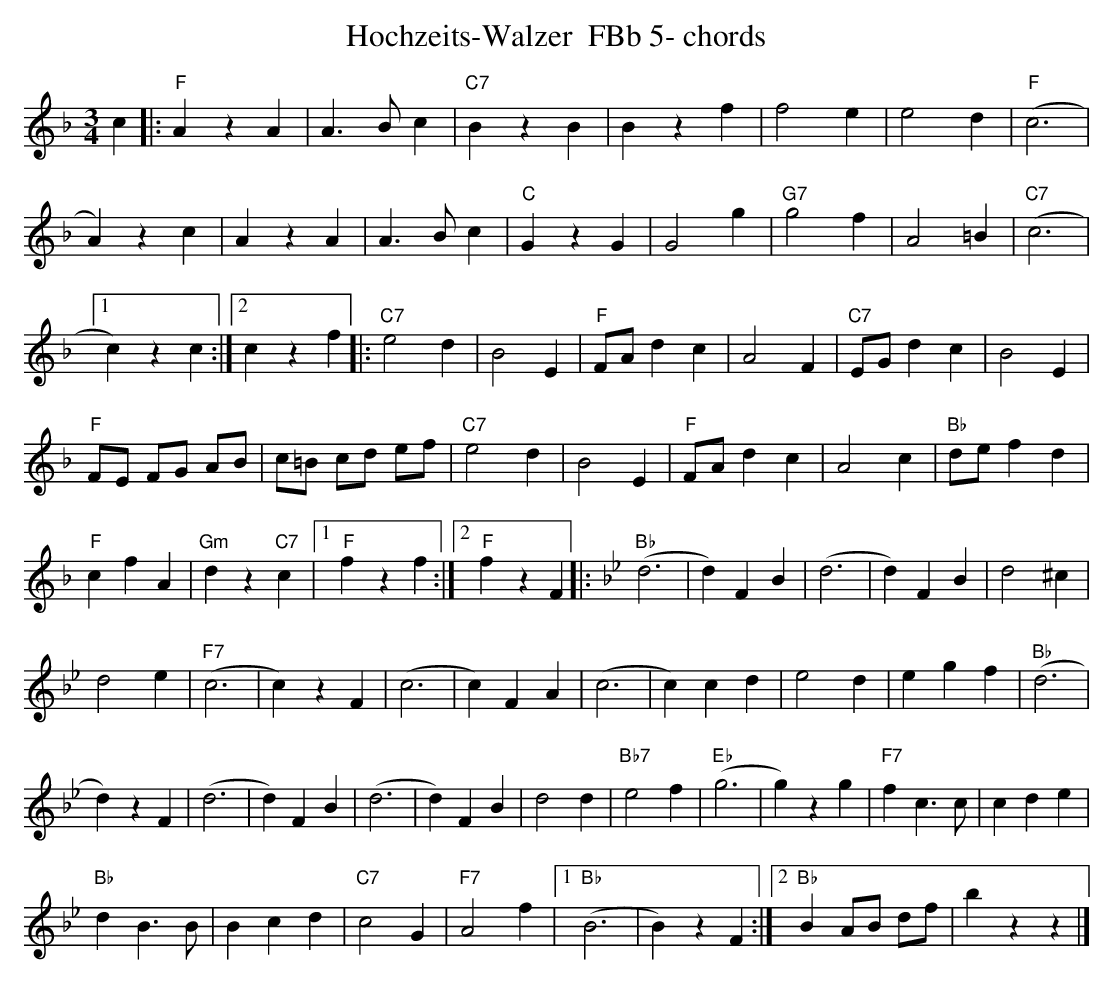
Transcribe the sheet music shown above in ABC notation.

X:1
T:Hochzeits-Walzer  FBb 5- chords
M:3/4
L:1/4
K:Fmaj%%MIDI gchordon
c |: "F"AzA | A>Bc | "C7"BzB | Bzf | f2e | e2d | "F"(c3 |
A)zc | AzA | A>Bc | "C"GzG | G2g | "G7"g2f | A2=B | "C7"(c3 |1
c)zc :|2 czf |: "C7"e2d | B2E | "F"F/2A/2dc | A2F | "C7"E/2G/2dc | B2E |
"F"F/2E/2 F/2G/2 A/2B/2 | c/2=B/2 c/2d/2 e/2f/2 | "C7"e2d | B2E | "F"F/2A/2dc | A2c | "Bb"d/2e/2fd |
"F"cfA | "Gm"dz"C7"c |1 "F"fzf :|2 "F"fzF |: [K:Bbmaj] "Bb"(d3 | d)FB | (d3 | d)FB | d2^c |
d2e | "F7"(c3 | c)zF | (c3 | c)FA | (c3 | c)cd | e2d | egf | "Bb"(d3 |
d)zF | (d3 | d)FB | (d3 | d)FB | d2d | "Bb7"e2f | "Eb"(g3 | g)zg | "F7"fc>c | cde |
"Bb"dB>B | Bcd | "C7"c2G | "F7"A2f |1 "Bb"(B3 | B)zF :|2 "Bb"B A/2B/2 d/2f/2 | bzz |]
